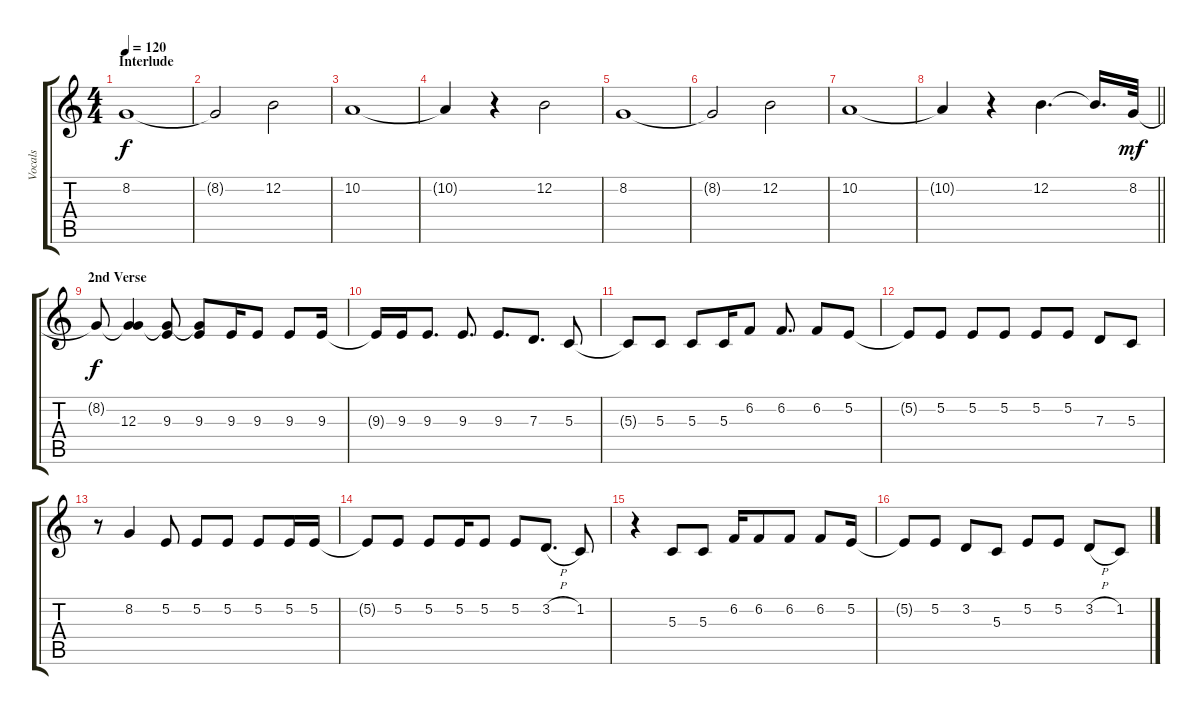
\track ("Vocals" "Vocals") {instrument oboe}
\staff {score tabs}
\tuning (E4 B3 G3 D3 A2 E2) {hide}
\ts (4 4)
\section ("" "Interlude")
\tempo 120
\clef g2
\ks c
8.2.1{dy f instrument clarinet} |
8.2{t}.2 12.2.2 |
10.2.1 |
10.2{t}.4 r.4 12.2.2 |
8.2.1 |
8.2{t}.2 12.2.2 |
10.2.1 |
\barLineRight lightlight
10.2{t}.4 r.4 12.2.4{d} 12.2{t}.16{d} 8.2.32{dy mf} |
\section ("" "2nd Verse")
8.2{t}.8{dy f} (8.2{t} 12.3).4{instrument oboe} (8.2{t} 9.3).8 (8.2{t} 9.3).8 9.3.16 9.3.8 9.3.8 9.3.16 |
9.3{t}.16 9.3.16 9.3.8{d} 9.3.8{d} 9.3.8{d} 7.3.8{d} 5.3.8 |
5.3{t}.8 5.3.8 5.3.8 5.3.16 6.2.8 6.2.8{d} 6.2.8 5.2.8 |
5.2{t}.8 5.2.8 5.2.8 5.2.8 5.2.8 5.2.8 7.3.8 5.3.8 |
r.8 8.2.4 5.2.8 5.2.8 5.2.8 5.2.8 5.2.16 5.2.16 |
5.2{t}.8 5.2.8 5.2.8 5.2.16 5.2.8 5.2.8 3.2{h}.8{d} 1.2.8 |
r.4 5.3.8 5.3.8 6.2.16 6.2.8 6.2.8 6.2.8 5.2.16 |
5.2{t}.8 5.2.8 3.2.8 5.3.8 5.2.8 5.2.8 3.2{h}.8 1.2.8
